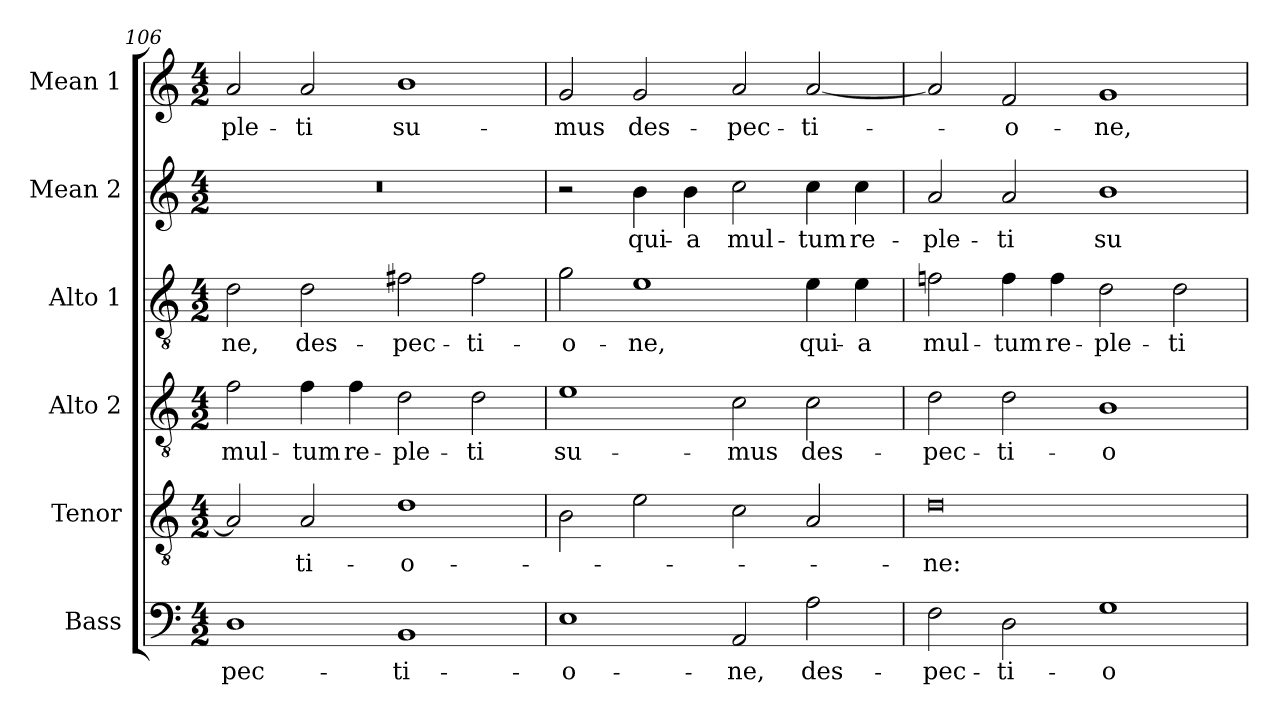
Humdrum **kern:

**kern	**text	**kern	**text	**kern	**text	**kern	**text	**kern	**text	**kern	**text
*part6	*part6	*part5	*part5	*part4	*part4	*part3	*part3	*part2	*part2	*part1	*part1
*staff6	*staff6	*staff5	*staff5	*staff4	*staff4	*staff3	*staff3	*staff2	*staff2	*staff1	*staff1
*I"Bass	*	*I"Tenor	*	*I"Alto 2	*	*I"Alto 1	*	*I"Mean 2	*	*I"Mean 1	*
*I'B.	*	*I'T.	*	*I'A2.	*	*I'A1	*	*I'M2.	*	*I'M1.	*
*clefF4	*	*clefGv2	*	*clefGv2	*	*clefGv2	*	*clefG2	*	*clefG2	*
*	*	*ITrd7c12	*	*ITrd7c12	*	*ITrd7c12	*	*	*	*	*
*k[]	*	*k[]	*	*k[]	*	*k[]	*	*k[]	*	*k[]	*
*a:	*	*a:	*	*a:	*	*a:	*	*a:	*	*a:	*
*M4/2	*	*M4/2	*	*M4/2	*	*M4/2	*	*M4/2	*	*M4/2	*
=106	=106	=106	=106	=106	=106	=106	=106	=106	=106	=106	=106
!	!LO:LY:b:color=#000000	!	!	!	!	!	!	!	!	!	!
!	!	!	!	!	!LO:LY:b:color=#000000	!	!	!	!	!	!
!	!	!	!	!	!	!	!LO:LY:b:color=#000000	!LO:N:vis=1	!	!	!
!	!	!	!	!	!	!	!	!	!	!	!LO:LY:b:color=#000000
1Di	-pec-	2AAi/]	.	2Fi\	mul-	2Di\	-ne,	0r	.	2ai/	-ple-
!	!	!	!LO:LY:b:color=#000000	!	!	!	!	!	!	!	!
!	!	!	!	!	!LO:LY:b:color=#000000	!	!	!	!	!	!
!	!	!	!	!	!	!	!LO:LY:b:color=#000000	!	!	!	!
!	!	!	!	!	!	!	!	!	!	!	!LO:LY:b:color=#000000
.	.	2AAi/	-ti-	4Fi\	-tum	2Di\	des-	.	.	2ai/	-ti
!	!	!	!	!	!LO:LY:b:color=#000000	!	!	!	!	!	!
.	.	.	.	4Fi\	re-	.	.	.	.	.	.
!	!LO:LY:b:color=#000000	!	!	!	!	!	!	!	!	!	!
!	!	!	!LO:LY:b:color=#000000	!	!	!	!	!	!	!	!
!	!	!	!	!	!LO:LY:b:color=#000000	!	!	!	!	!	!
!	!	!	!	!	!	!	!LO:LY:b:color=#000000	!	!	!	!
!	!	!	!	!	!	!	!	!	!	!	!LO:LY:b:color=#000000
1BBi	-ti-	1Di	-o-	2Di\	-ple-	2F#Xi\	-pec-	.	.	1bi	su-
!	!	!	!	!	!LO:LY:b:color=#000000	!	!	!	!	!	!
!	!	!	!	!	!	!	!LO:LY:b:color=#000000	!	!	!	!
.	.	.	.	2Di\	-ti	2F#i\	-ti-	.	.	.	.
!!LO:PB:g=z
=107	=107	=107	=107	=107	=107	=107	=107	=107	=107	=107	=107
!	!LO:LY:b:color=#000000	!	!	!	!	!	!	!	!	!	!
!	!	!	!	!	!LO:LY:b:color=#000000	!	!	!	!	!	!
!	!	!	!	!	!	!	!LO:LY:b:color=#000000	!	!	!	!
!	!	!	!	!	!	!	!	!	!	!	!LO:LY:b:color=#000000
1Ei	-o-	2BBi\	.	1Ei	su-	2Gi\	-o-	2r	.	2gi/	-mus
!	!	!	!	!	!	!	!LO:LY:b:color=#000000	!	!	!	!
!	!	!	!	!	!	!	!	!	!LO:LY:b:color=#000000	!	!
!	!	!	!	!	!	!	!	!	!	!	!LO:LY:b:color=#000000
.	.	2Ei\	.	.	.	1Ei	-ne,	4bi\	qui-	2gi/	des-
!	!	!	!	!	!	!	!	!	!LO:LY:b:color=#000000	!	!
.	.	.	.	.	.	.	.	4bi\	-a	.	.
!	!LO:LY:b:color=#000000	!	!	!	!	!	!	!	!	!	!
!	!	!	!	!	!LO:LY:b:color=#000000	!	!	!	!	!	!
!	!	!	!	!	!	!	!	!	!LO:LY:b:color=#000000	!	!
!	!	!	!	!	!	!	!	!	!	!	!LO:LY:b:color=#000000
2AAi/	-ne,	2Ci\	.	2Ci\	-mus	.	.	2cci\	mul-	2ai/	-pec-
!	!LO:LY:b:color=#000000	!	!	!	!	!	!	!	!	!	!
!	!	!	!	!	!LO:LY:b:color=#000000	!	!	!	!	!	!
!	!	!	!	!	!	!	!LO:LY:b:color=#000000	!	!	!	!
!	!	!	!	!	!	!	!	!	!LO:LY:b:color=#000000	!	!
!	!	!	!	!	!	!	!	!	!	!	!LO:LY:b:color=#000000
2Ai\	des-	2AAi/	.	2Ci\	des-	4Ei\	qui-	4cci\	-tum	[<2ai/	-ti-
!	!	!	!	!	!	!	!LO:LY:b:color=#000000	!	!	!	!
!	!	!	!	!	!	!	!	!	!LO:LY:b:color=#000000	!	!
.	.	.	.	.	.	4Ei\	-a	4cci\	re-	.	.
=108	=108	=108	=108	=108	=108	=108	=108	=108	=108	=108	=108
!	!LO:LY:b:color=#000000	!	!	!	!	!	!	!	!	!	!
!	!	!	!LO:LY:b:color=#000000	!	!	!	!	!	!	!	!
!	!	!	!	!	!LO:LY:b:color=#000000	!	!	!	!	!	!
!	!	!	!	!	!	!	!LO:LY:b:color=#000000	!	!	!	!
!	!	!	!	!	!	!	!	!	!LO:LY:b:color=#000000	!	!
2Fi\	-pec-	0Di	-ne:	2Di\	-pec-	2Fni\	mul-	2ai/	-ple-	2ai/]	.
!	!LO:LY:b:color=#000000	!	!	!	!	!	!	!	!	!	!
!	!	!	!	!	!LO:LY:b:color=#000000	!	!	!	!	!	!
!	!	!	!	!	!	!	!LO:LY:b:color=#000000	!	!	!	!
!	!	!	!	!	!	!	!	!	!LO:LY:b:color=#000000	!	!
!	!	!	!	!	!	!	!	!	!	!	!LO:LY:b:color=#000000
2Di\	-ti-	.	.	2Di\	-ti-	4Fi\	-tum	2ai/	-ti	2fi/	-o-
!	!	!	!	!	!	!	!LO:LY:b:color=#000000	!	!	!	!
.	.	.	.	.	.	4Fi\	re-	.	.	.	.
!	!LO:LY:b:color=#000000	!	!	!	!	!	!	!	!	!	!
!	!	!	!	!	!LO:LY:b:color=#000000	!	!	!	!	!	!
!	!	!	!	!	!	!	!LO:LY:b:color=#000000	!	!	!	!
!	!	!	!	!	!	!	!	!	!LO:LY:b:color=#000000	!	!
!	!	!	!	!	!	!	!	!	!	!	!LO:LY:b:color=#000000
1Gi	-o-	.	.	1BBi	-o-	2Di\	-ple-	1bi	su-	1gi	-ne,
!	!	!	!	!	!	!	!LO:LY:b:color=#000000	!	!	!	!
.	.	.	.	.	.	2Di\	-ti	.	.	.	.
=	=	=	=	=	=	=	=	=	=	=	=
*-	*-	*-	*-	*-	*-	*-	*-	*-	*-	*-	*-
